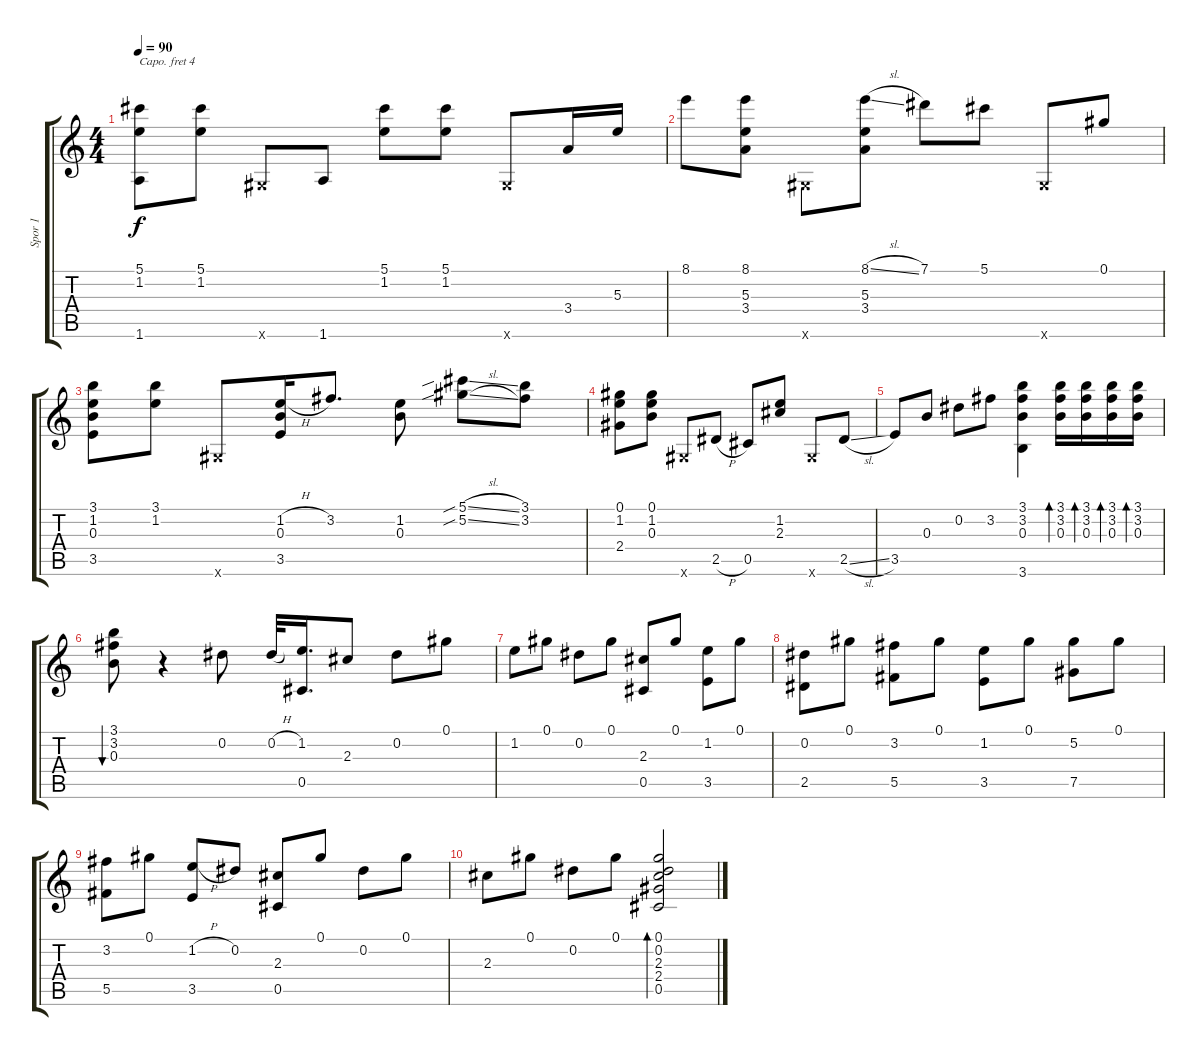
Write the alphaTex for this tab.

\track ("Spor 1" "Spor 1") {instrument acousticguitarnylon}
\staff {score tabs}
\capo 4
\tuning (E4 B3 G3 D3 A2 E2) {hide}
\ts (4 4)
\tempo 90
\clef g2
\ks c
(5.1 1.2 1.6).8{dy f} (5.1 1.2).8 0.6{x}.8 1.6.8 (5.1 1.2).8 (5.1 1.2).8 0.6{x}.8 3.4.16 5.3.16 |
8.1.8 (8.1 5.3 3.4).8 0.6{x}.8 (8.1{sl} 5.3 3.4).8 7.1.8 5.1.8 0.6{x}.8 0.1.8 |
(3.1 1.2 0.3 3.5).8 (3.1 1.2).8 0.6{x}.8 (1.2{h} 0.3 3.5).16 3.2.8{d} (1.2 0.3).8 (5.1{sib sl} 5.2{sib sl}).8 (3.1 3.2).8 |
(0.1 1.2 2.4).8 (0.1 1.2 0.3).8 0.6{x}.8 2.5{h}.8 0.5.8 (1.2 2.3).8 0.6{x}.8 2.5{sl}.8 |
3.5.8 0.3.8 0.2.8 3.2.8 (3.1 3.2 0.3 3.6).4 (3.1 3.2 0.3).16{bd 60} (3.1 3.2 0.3).16{bd 60} (3.1 3.2 0.3).16{bd 60} (3.1 3.2 0.3).16{bd 60} |
(3.1 3.2 0.3).8{bu 60} r.4 0.2.8 0.2{h}.32 (1.2 0.5).16{d} 2.3.8 0.2.8 0.1.8 |
1.2.8 0.1.8 0.2.8 0.1.8 (2.3 0.5).8 0.1.8 (1.2 3.5).8 0.1.8 |
(0.2 2.5).8 0.1.8 (3.2 5.5).8 0.1.8 (1.2 3.5).8 0.1.8 (5.2 7.5).8 0.1.8 |
(3.2 5.5).8 0.1.8 (1.2{h} 3.5).8 0.2.8 (2.3 0.5).8 0.1.8 0.2.8 0.1.8 |
2.3.8 0.1.8 0.2.8 0.1.8 (0.1 0.2 2.3 2.4 0.5).2{bd 240}
